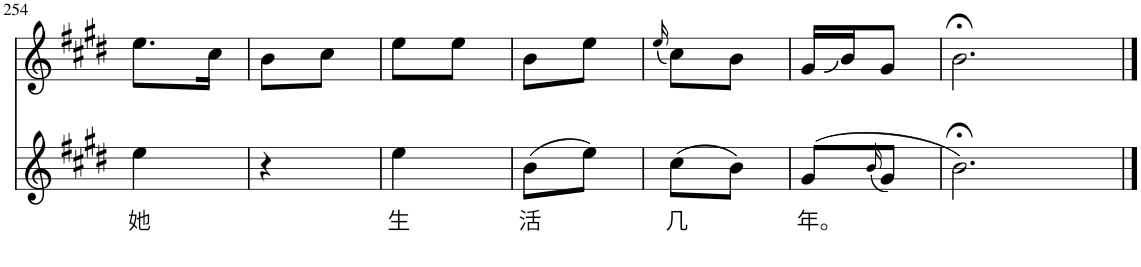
**kern	**text	**kern
*part2	*part2	*part1
*staff2	*staff2	*staff1
*I"Piano	*	*I"Piano
*I'Pno	*	*I'Pno
!!LO:PB:g=z
*clefG2	*	*clefG2
*k[f#c#g#d#]	*	*k[f#c#g#d#]
*M1/4	*	*M1/4
=254	=254	=254
!	!LO:LY:b	!
4ee\	她	8.ee\L
.	.	16cc#\Jk
=255	=255	=255
4r	.	8b\L
.	.	8cc#\J
=256	=256	=256
!	!LO:LY:b	!
4ee\	生	8ee\L
.	.	8ee\J
=257	=257	=257
!	!LO:LY:b	!
(8b\L	活	8b\L
8ee\J)	.	8ee\J
=258	=258	=258
.	.	(16qee/
!	!LO:LY:b	!
(8cc#\L	几	8cc#\L)
8b\J)	.	8b\J
=259	=259	=259
!	!LO:LY:b	!
(8g#/L	年。	16g#/LL
.	.	16b/J
(16qb/	.	.
8g#/J)	.	8g#/J
=260	=260	=260
[4b\)	.	[4b\
==261	==261	==261
4b\_	.	4b\_
=262	=262	=262
4b;<\]	.	4b;<\]
=	=	=
*-	*-	*-
